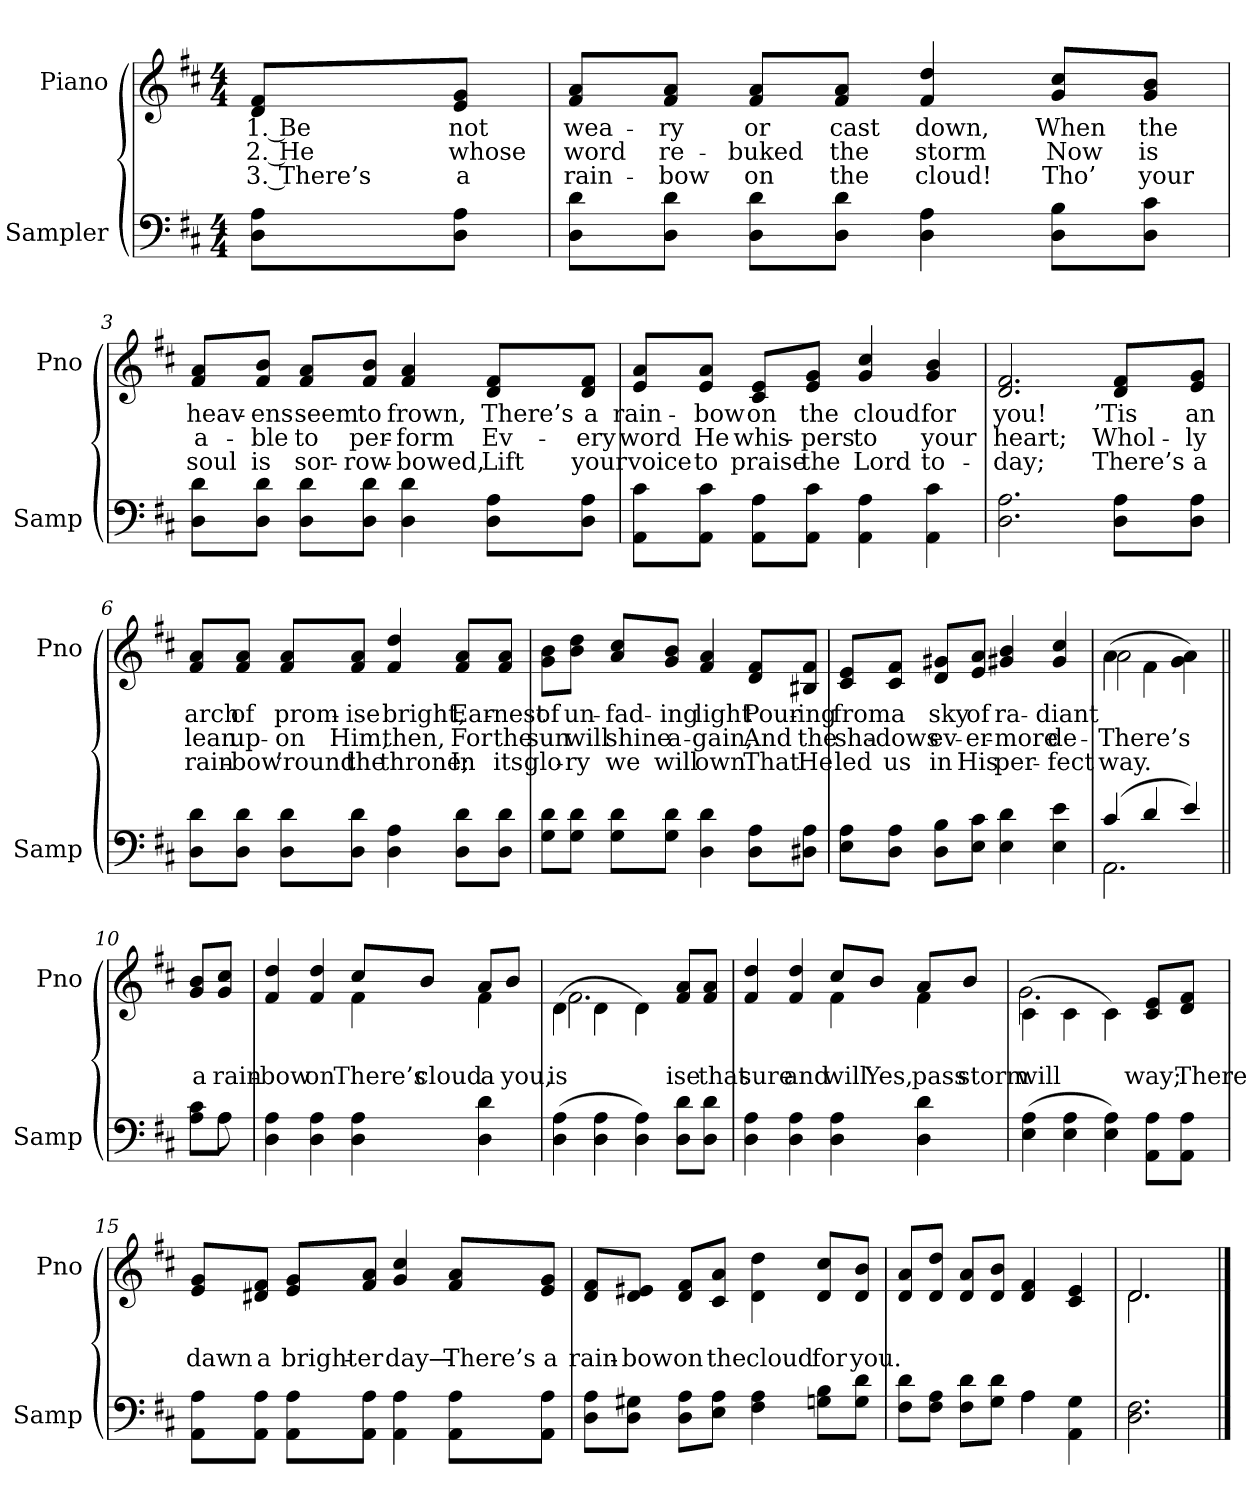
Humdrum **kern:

**kern	**kern	**text	**text	**text
*part2	*part1	*part1	*part1	*part1
*staff2	*staff1	*staff1	*staff1	*staff1
*I"Sampler	*I"Piano	*	*	*
*I'Samp	*I'Pno	*	*	*
*clefF4	*clefG2	*	*	*
*k[f#c#]	*k[f#c#]	*	*	*
*D:	*D:	*	*	*
*M4/4	*M4/4	*	*	*
=1	=1	=1	=1	=1
8D\ 8A\L	8d/ 8f#/L	1. Be	2. He	3. There’s
8D\ 8A\J	8e/ 8g/J	not	whose	a
=2	=2	=2	=2	=2
8D\ 8d\L	8f#/ 8a/L	wea-	word	rain-
8D\ 8d\J	8f#/ 8a/J	-ry	re-	-bow
8D\ 8d\L	8f#/ 8a/L	or	-buked	on
8D\ 8d\J	8f#/ 8a/J	cast	the	the
4D 4A	4f# 4dd	down,	storm	cloud!
8D\ 8B\L	8g/ 8cc#/L	When	Now	Tho’
8D\ 8c#\J	8g/ 8b/J	the	is	your
=3	=3	=3	=3	=3
8D\ 8d\L	8f#/ 8a/L	heav-	a-	soul
8D\ 8d\J	8f#/ 8b/J	-ens	-ble	is
8D\ 8d\L	8f#/ 8a/L	seem	to	sor-
8D\ 8d\J	8f#/ 8b/J	to	per-	-row-
4D 4d	4f# 4a	frown,	-form	-bowed,
8D\ 8A\L	8d/ 8f#/L	There’s	Ev-	Lift
8D\ 8A\J	8d/ 8f#/J	a	-ery	your
=4	=4	=4	=4	=4
8AA\ 8c#\L	8e/ 8a/L	rain-	word	voice
8AA\ 8c#\J	8e/ 8a/J	-bow	He	to
8AA\ 8A\L	8c#/ 8e/L	on	whis-	praise
8AA\ 8c#\J	8e/ 8g/J	the	-pers	the
4AA 4A	4g 4cc#	cloud	to	Lord
4AA 4c#	4g 4b	for	your	to-
=5	=5	=5	=5	=5
2.D 2.A	2.d 2.f#	you!	heart;	-day;
8D\ 8A\L	8d/ 8f#/L	’Tis	Whol-	There’s
8D\ 8A\J	8e/ 8g/J	an	-ly	a
=6	=6	=6	=6	=6
8D\ 8d\L	8f#/ 8a/L	arch	lean	rain-
8D\ 8d\J	8f#/ 8a/J	of	up-	-bow
8D\ 8d\L	8f#/ 8a/L	prom-	-on	’round
8D\ 8d\J	8f#/ 8a/J	-ise	Him,	the
4D 4A	4f# 4dd	bright,	then,	throne;
8D\ 8d\L	8f#/ 8a/L	Ear-	For	In
8D\ 8d\J	8f#/ 8a/J	-nest	the	its
=7	=7	=7	=7	=7
8G\ 8d\L	8g\ 8b\L	of	sun	glo-
8G\ 8d\J	8b\ 8dd\J	un-	will	-ry
8G\ 8d\L	8a/ 8cc#/L	-fad-	shine	we
8G\ 8d\J	8g/ 8b/J	-ing	a-	will
4D 4d	4f# 4a	light	-gain,	own
8D\ 8A\L	8d/ 8f#/L	Pour-	And	That
8D#X\ 8A\J	8B#X/ 8f#/J	-ing	the	He
=8	=8	=8	=8	=8
8E\ 8A\L	8c#/ 8e/L	from	sha-	led
8D\ 8A\J	8c#/ 8f#/J	a	-dows	us
8D\ 8B\L	8d/ 8g#X/L	sky	ev-	in
8E\ 8c#\J	8e/ 8a/J	of	-er-	His
4E 4d	4g#X 4b	ra-	-more	per-
4E 4e	4g# 4cc#	-diant	de-	-fect
=9	=9	=9	=9	=9
*^	*^	*	*	*
(4c#/	2.AA	(4a\	2a	.	There’s	way.
4d/	.	4f#\	.	.	.	.
4e/)	.	4g\ 4a\)	4ryy	.	.	.
=10||	=10||	=10||	=10||	=10||	=10||	=10||
!	!	!LO:TX:t=Refrain	!	!	!	!
*	*	*v	*v	*	*	*
8A\ 8c#\L	8ryy	8g/ 8b/L	.	a	.
8A\J	8A	8g/ 8cc#/J	.	rain-	.
*v	*v	*	*	*	*
=11	=11	=11	=11	=11
*	*^	*	*	*
4D 4A	4f# 4dd	2ryy	.	-bow	.
4D 4A	4f# 4dd	.	.	on	.
4D 4A	8cc#/L	4f#	.	There’s	.
.	8b/J	.	.	cloud	.
4D 4d	8a/L	4f#	.	a	.
.	8b/J	.	.	you,	.
=12	=12	=12	=12	=12	=12
(4D 4A	(4d\	2.f#	.	is	.
4D 4A	4d\	.	.	.	.
4D 4A)	4d\)	.	.	.	.
8D\ 8d\L	8f#/ 8a/L	4ryy	.	-ise	.
8D\ 8d\J	8f#/ 8a/J	.	.	that	.
=13	=13	=13	=13	=13	=13
4D 4A	4f# 4dd	2ryy	.	sure	.
4D 4A	4f# 4dd	.	.	and	.
4D 4A	8cc#/L	4f#	.	will	.
.	8b/J	.	.	Yes,	.
4D 4d	8a/L	4f#	.	pass	.
.	8b/J	.	.	storm	.
=14	=14	=14	=14	=14	=14
(4E 4A	(4c#\	2.g	.	will	.
4E 4A	4c#\	.	.	.	.
4E 4A)	4c#\)	.	.	.	.
8AA\ 8A\L	8c#/ 8e/L	4ryy	.	-way;	.
8AA\ 8A\J	8d/ 8f#/J	.	.	There	.
*	*v	*v	*	*	*
=15	=15	=15	=15	=15
8AA\ 8A\L	8e/ 8g/L	.	dawn	.
8AA\ 8A\J	8d#X/ 8f#/J	.	a	.
8AA\ 8A\L	8e/ 8g/L	.	bright-	.
8AA\ 8A\J	8f#/ 8a/J	.	-er	.
4AA\ 4A\	4g 4cc#	.	day—	.
8AA\ 8A\L	8f#/ 8a/L	.	There’s	.
8AA\ 8A\J	8e/ 8g/J	.	a	.
=16	=16	=16	=16	=16
8D\ 8A\L	8d/ 8f#/L	.	rain-	.
8D\ 8G#X\J	8d/ 8e#X/J	.	-bow	.
8D\ 8A\L	8d/ 8f#/L	.	on	.
8E\ 8A\J	8c#/ 8a/J	.	the	.
4F#\ 4A\	4d\ 4dd\	.	cloud	.
8Gn\ 8B\L	8d/ 8cc#/L	.	for	.
8G\ 8d\J	8d/ 8b/J	.	you.	.
=17	=17	=17	=17	=17
*^	*	*	*	*
8F#\ 8d\L	2ryy	8d/ 8a/L	.	.	.
8F#\ 8A\J	.	8d/ 8dd/J	.	.	.
8F#\ 8d\L	.	8d/ 8a/L	.	.	.
8G\ 8d\J	.	8d/ 8b/J	.	.	.
4A\	4A	4d 4f#	.	.	.
4AA 4G	4ryy	4c# 4e	.	.	.
*v	*v	*	*	*	*
=18	=18	=18	=18	=18
*	*^	*	*	*
2.D 2.F#	2.d/	2.d	.	.	.
*	*v	*v	*	*	*
==	==	==	==	==
*-	*-	*-	*-	*-
